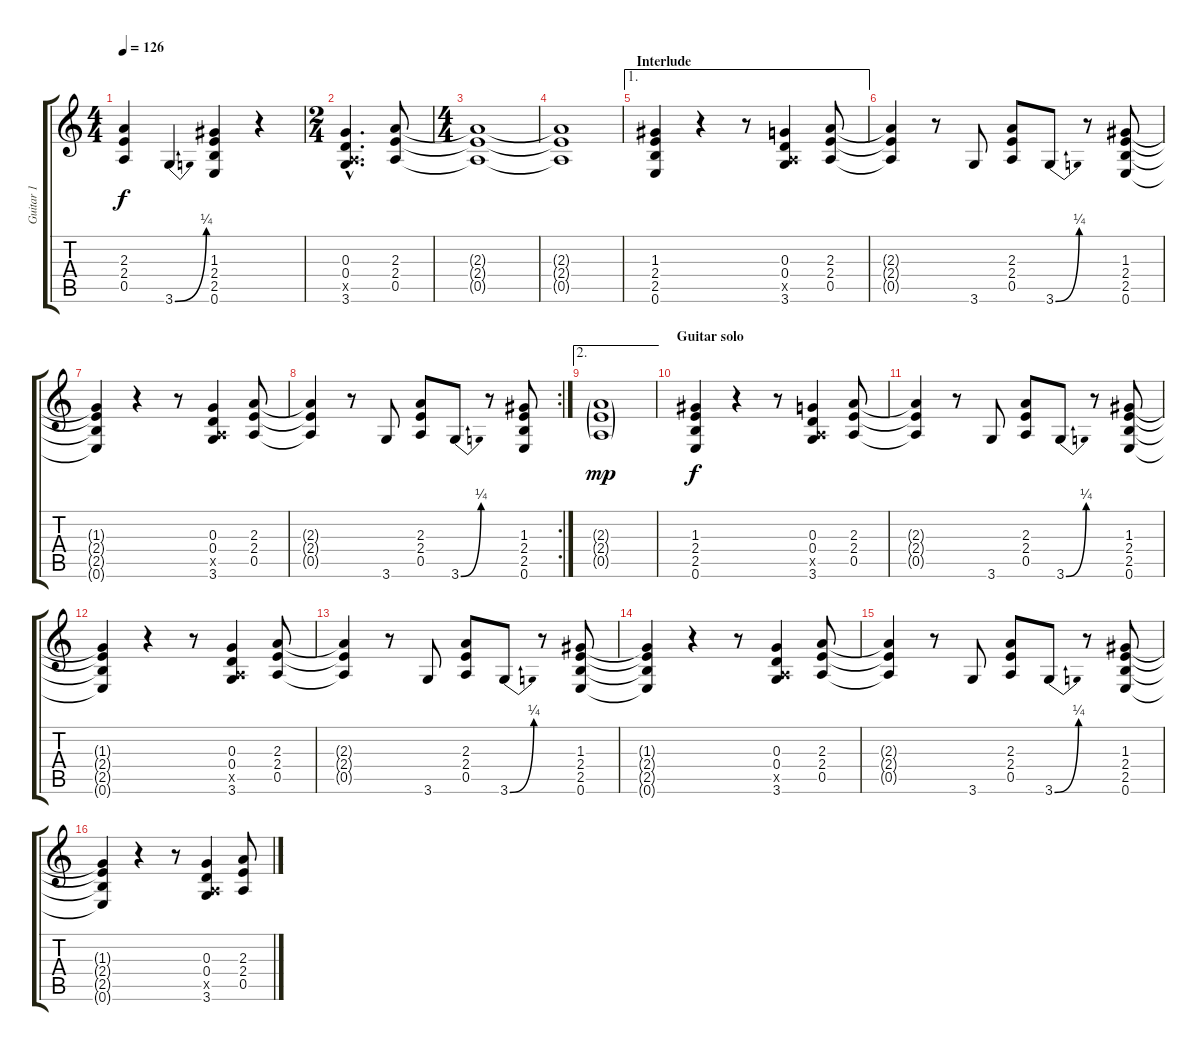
\track ("Guitar 1" "Guitar 1") {instrument distortionguitar}
\staff {score tabs}
\tuning (E4 B3 G3 D3 A2 E2) {hide}
\ts (4 4)
\tempo 126
\clef g2
\ks c
(2.3 2.4 0.5).4{dy f} 3.6{be (bend 0 0 60 1)}.4 (1.3 2.4 2.5 0.6).4 r.4 |
\ts (2 4)
(0.3{hac} 0.4{hac} 0.5{hac x} 3.6{hac}).4{d} (2.3 2.4 0.5).8 |
\ts (4 4)
(2.3{t} 2.4{t} 0.5{t}).1 |
(2.3{t} 2.4{t} 0.5{t}).1 |
\ae 1
\section ("" "Interlude")
(1.3 2.4 2.5 0.6).4 r.4 r.8 (0.3 0.4 0.5{x} 3.6).4 (2.3 2.4 0.5).8 |
(2.3{t} 2.4{t} 0.5{t}).4 r.8 3.6.8 (2.3 2.4 0.5).8 3.6{be (bend 0 0 60 1)}.8 r.8 (1.3 2.4 2.5 0.6).8 |
(1.3{t} 2.4{t} 2.5{t} 0.6{t}).4 r.4 r.8 (0.3 0.4 0.5{x} 3.6).4 (2.3 2.4 0.5).8 |
\rc 2
(2.3{t} 2.4{t} 0.5{t}).4 r.8 3.6.8 (2.3 2.4 0.5).8 3.6{be (bend 0 0 60 1)}.8 r.8 (1.3 2.4 2.5 0.6).8 |
\ae 2
(2.3{g} 2.4{g} 0.5{g}).1{dy mp} |
\section ("" "Guitar solo")
(1.3 2.4 2.5 0.6).4{dy f} r.4 r.8 (0.3 0.4 0.5{x} 3.6).4 (2.3 2.4 0.5).8 |
(2.3{t} 2.4{t} 0.5{t}).4 r.8 3.6.8 (2.3 2.4 0.5).8 3.6{be (bend 0 0 60 1)}.8 r.8 (1.3 2.4 2.5 0.6).8 |
(1.3{t} 2.4{t} 2.5{t} 0.6{t}).4 r.4 r.8 (0.3 0.4 0.5{x} 3.6).4 (2.3 2.4 0.5).8 |
(2.3{t} 2.4{t} 0.5{t}).4 r.8 3.6.8 (2.3 2.4 0.5).8 3.6{be (bend 0 0 60 1)}.8 r.8 (1.3 2.4 2.5 0.6).8 |
(1.3{t} 2.4{t} 2.5{t} 0.6{t}).4 r.4 r.8 (0.3 0.4 0.5{x} 3.6).4 (2.3 2.4 0.5).8 |
(2.3{t} 2.4{t} 0.5{t}).4 r.8 3.6.8 (2.3 2.4 0.5).8 3.6{be (bend 0 0 60 1)}.8 r.8 (1.3 2.4 2.5 0.6).8 |
(1.3{t} 2.4{t} 2.5{t} 0.6{t}).4 r.4 r.8 (0.3 0.4 0.5{x} 3.6).4 (2.3 2.4 0.5).8
